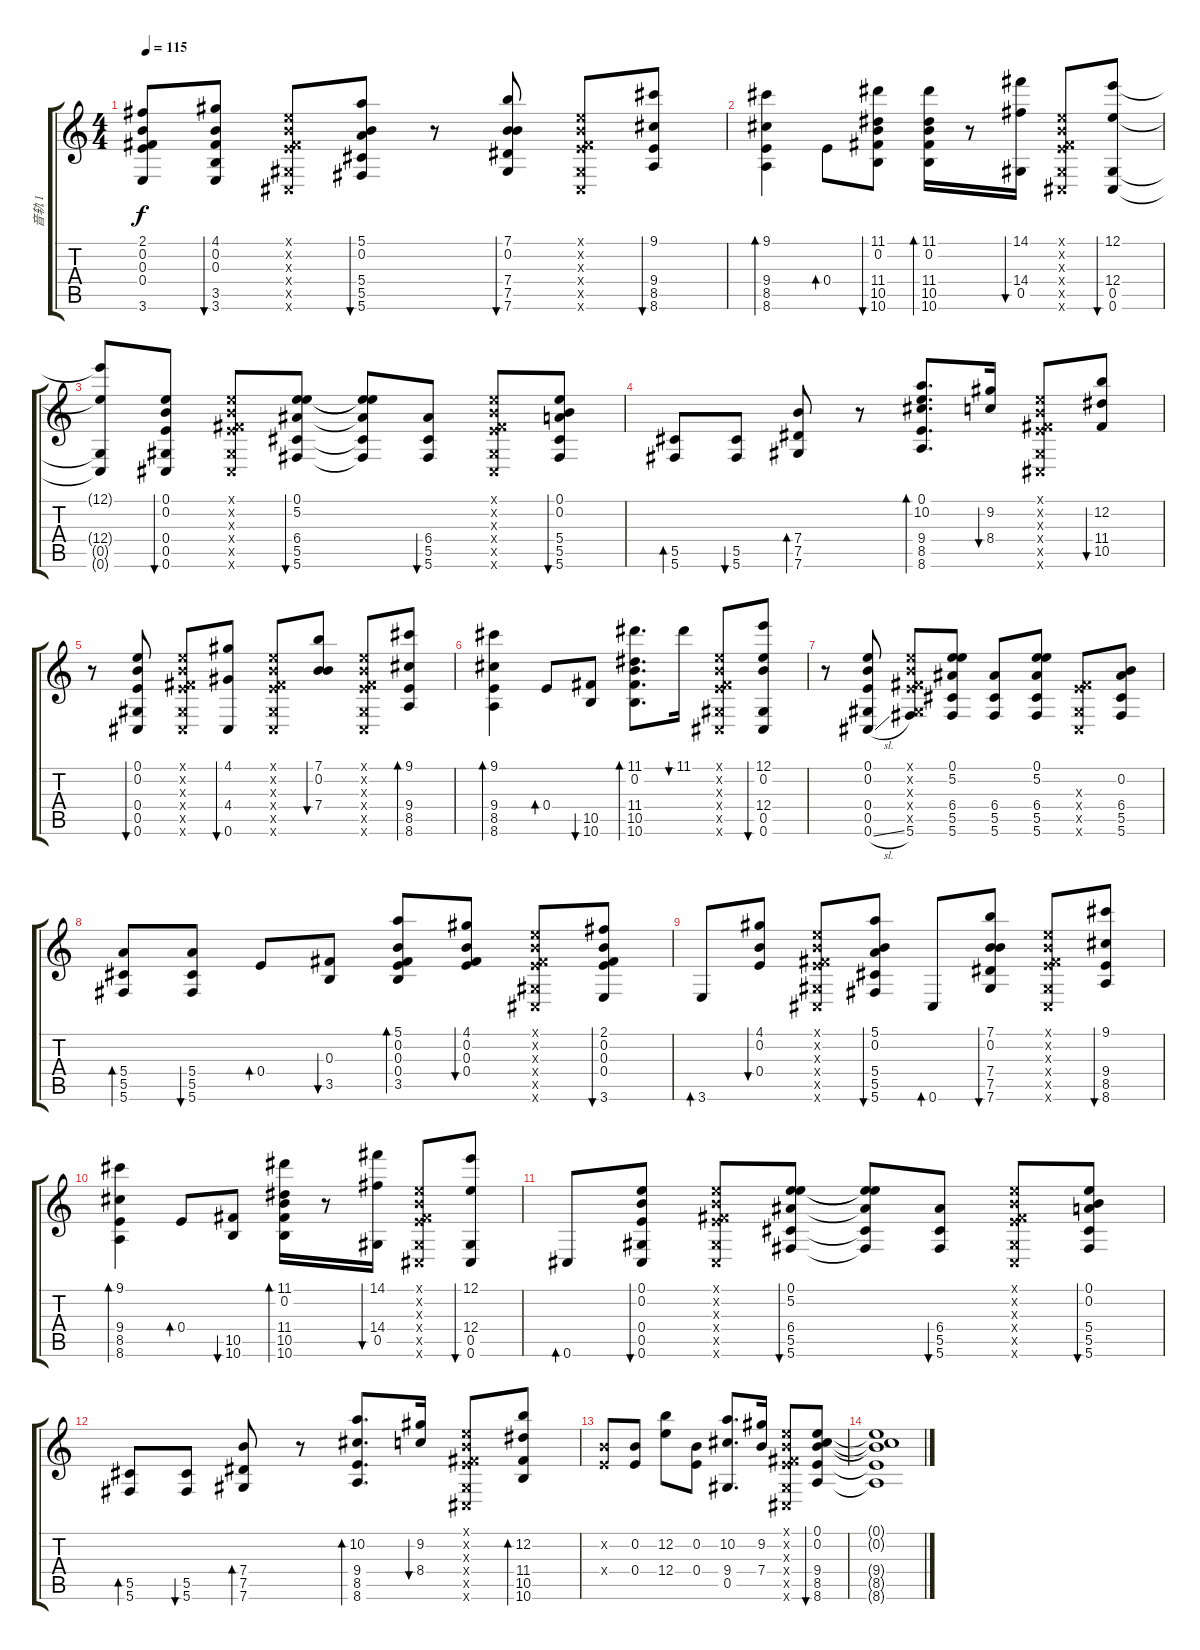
\track ("音轨 1" "音轨 1") {instrument acousticguitarsteel}
\staff {score tabs}
\tuning (E4 B3 Gb3 E3 Ab2 Db2) {hide}
\ts (4 4)
\tempo 115
\clef g2
\ks c
(2.1{t} 0.2{t} 0.3{t} 0.4{t} 3.6{t}).8{dy f} (4.1 0.2 0.3 3.5 3.6).8{bu 60} (0.1{x} 0.2{x} 0.3{x} 0.4{x} 0.5{x} 0.6{x}).8 (5.1 0.2 5.4 5.5 5.6).8{bu 60} r.8 (7.1 0.2 7.4 7.5 7.6).8{bu 60} (0.1{x} 0.2{x} 0.3{x} 0.4{x} 0.5{x} 0.6{x}).8 (9.1 9.4 8.5 8.6).8{bu 60} |
(9.1 9.4 8.5 8.6).4{bd 60} 0.4.8{bd 60} (11.1 0.2 11.4 10.5 10.6).8{bu 60} (11.1 0.2 11.4 10.5 10.6).16{bd 60} r.8 (14.1 14.4 0.5).16{bu 60} (0.1{x} 0.2{x} 0.3{x} 0.4{x} 0.5{x} 0.6{x}).8 (12.1 12.4 0.5 0.6).8{bu 60} |
(12.1{t} 12.4{t} 0.5{t} 0.6{t}).8 (0.1 0.2 0.4 0.5 0.6).8{bu 60} (0.1{x} 0.2{x} 0.3{x} 0.4{x} 0.5{x} 0.6{x}).8 (0.1 5.2 6.4 5.5 5.6).8{bu 60} (0.1{t} 5.2{t} 6.4{t} 5.5{t} 5.6{t}).8 (6.4 5.5 5.6).8{bu 60} (0.1{x} 0.2{x} 0.3{x} 0.4{x} 0.5{x} 0.6{x}).8 (0.1 0.2 5.4 5.5 5.6).8{bu 60} |
(5.5 5.6).8{bd 60} (5.5 5.6).8{bu 60} (7.4 7.5 7.6).8{bd 60} r.8 (0.1 10.2 9.4 8.5 8.6).8{d bd 60} (9.2 8.4).16{bu 60} (0.1{x} 0.2{x} 0.3{x} 0.4{x} 0.5{x} 0.6{x}).8 (12.2 11.4 10.5).8{bu 60} |
r.8 (0.1 0.2 0.4 0.5 0.6).8{bu 60} (0.1{x} 0.2{x} 0.3{x} 0.4{x} 0.5{x} 0.6{x}).8 (4.1 4.4 0.6).8{bu 60} (0.1{x} 0.2{x} 0.3{x} 0.4{x} 0.5{x} 0.6{x}).8 (7.1 0.2 7.4).8{bu 60} (0.1{x} 0.2{x} 0.3{x} 0.4{x} 0.5{x} 0.6{x}).8 (9.1 9.4 8.5 8.6).8{bd 60} |
(9.1 9.4 8.5 8.6).4{bd 60} 0.4.8{bd 60} (10.5 10.6).8{bu 60} (11.1 0.2 11.4 10.5 10.6).8{d bd 60} 11.1.16{bu 60} (0.1{x} 0.2{x} 0.3{x} 0.4{x} 0.5{x} 0.6{x}).8 (12.1 0.2 12.4 0.5 0.6).8{bu 60} |
r.8 (0.1 0.2 0.4 0.5 0.6{sl}).8 (0.1{x} 0.2{x} 0.3{x} 0.4{x} 0.5{x} 5.6).8 (0.1 5.2 6.4 5.5 5.6).8 (6.4 5.5 5.6).8 (0.1 5.2 6.4 5.5 5.6).8 (0.3{x} 0.4{x} 0.5{x} 0.6{x}).8 (0.2 6.4 5.5 5.6).8 |
(5.4 5.5 5.6).8{bd 60} (5.4 5.5 5.6).8{bu 60} 0.4.8{bd 60} (0.3 3.5).8{bu 60} (5.1 0.2 0.3 0.4 3.5).8{bd 60} (4.1 0.2 0.3 0.4).8{bu 60} (0.1{x} 0.2{x} 0.3{x} 0.4{x} 0.5{x} 0.6{x}).8 (2.1 0.2 0.3 0.4 3.6).8{bu 60} |
3.6.8{bd 60} (4.1 0.2 0.4).8{bu 60} (0.1{x} 0.2{x} 0.3{x} 0.4{x} 0.5{x} 0.6{x}).8 (5.1 0.2 5.4 5.5 5.6).8{bu 60} 0.6.8{bd 60} (7.1 0.2 7.4 7.5 7.6).8{bu 60} (0.1{x} 0.2{x} 0.3{x} 0.4{x} 0.5{x} 0.6{x}).8 (9.1 9.4 8.5 8.6).8{bu 60} |
(9.1 9.4 8.5 8.6).4{bd 60} 0.4.8{bd 60} (10.5 10.6).8{bu 60} (11.1 0.2 11.4 10.5 10.6).16{bd 60} r.8 (14.1 14.4 0.5).16{bu 60} (0.1{x} 0.2{x} 0.3{x} 0.4{x} 0.5{x} 0.6{x}).8 (12.1 12.4 0.5 0.6).8{bu 60} |
0.6.8{bd 60} (0.1 0.2 0.4 0.5 0.6).8{bu 60} (0.1{x} 0.2{x} 0.3{x} 0.4{x} 0.5{x} 0.6{x}).8 (0.1 5.2 6.4 5.5 5.6).8{bu 60} (0.1{t} 5.2{t} 6.4{t} 5.5{t} 5.6{t}).8 (6.4 5.5 5.6).8{bu 60} (0.1{x} 0.2{x} 0.3{x} 0.4{x} 0.5{x} 0.6{x}).8 (0.1 0.2 5.4 5.5 5.6).8{bu 60} |
(5.5 5.6).8{bd 60} (5.5 5.6).8{bu 60} (7.4 7.5 7.6).8{bd 60} r.8 (10.2 9.4 8.5 8.6).8{d bd 60} (9.2 8.4).16{bu 60} (0.1{x} 0.2{x} 0.3{x} 0.4{x} 0.5{x} 0.6{x}).8 (12.2 11.4 10.5 10.6).8{bd 60} |
(0.2{x} 0.4{x}).8 (0.2 0.4).8 (12.2 12.4).8 (0.2 0.4).8 (10.2 9.4 0.5).8{d} (9.2 7.4).16 (0.1{x} 0.2{x} 0.3{x} 0.4{x} 0.5{x} 0.6{x}).8 (0.1 0.2 9.4 8.5 8.6).8{bu 60} |
(0.1{t} 0.2{t} 9.4{t} 8.5{t} 8.6{t}).1
